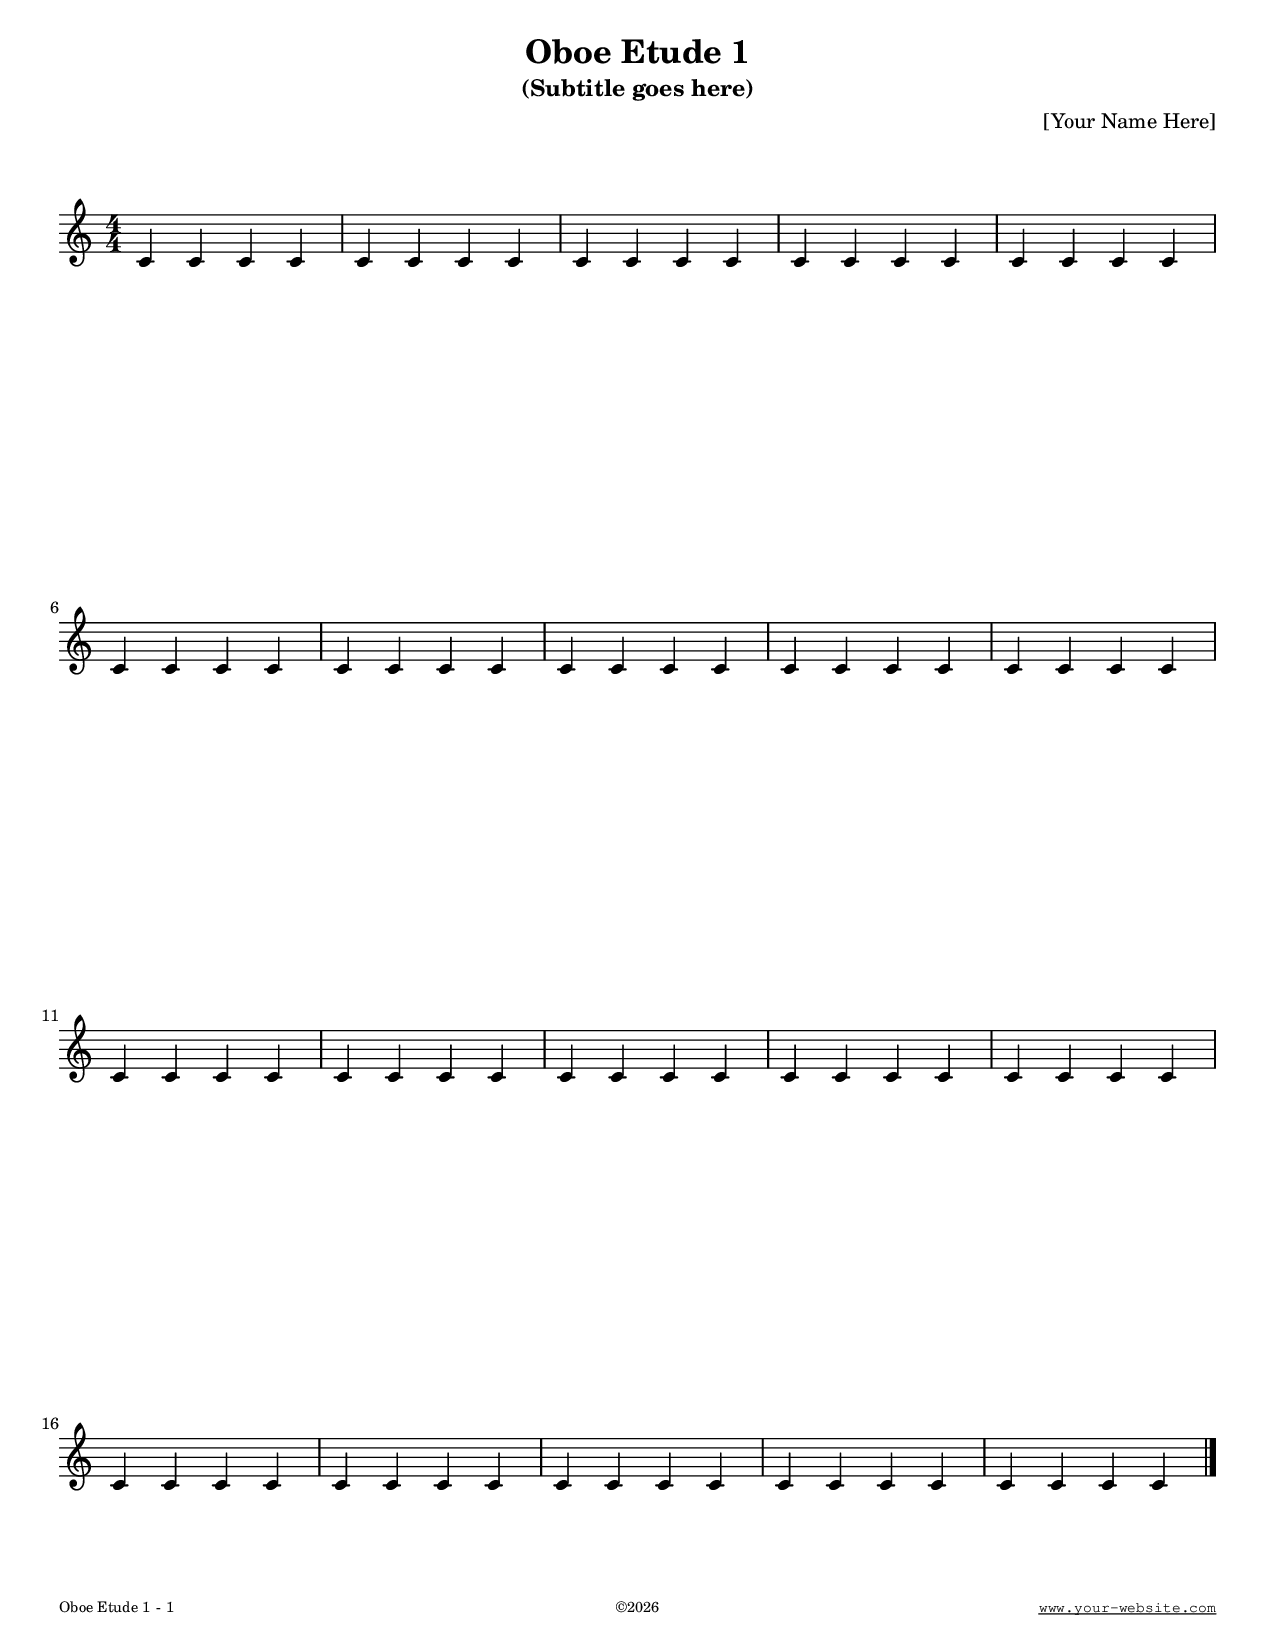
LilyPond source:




tune_title = "Oboe Etude 1"
tune_subtitle = "(Subtitle goes here)"
tune_tempo = "Andante"


\include "../../lilypond_include_files/lilypond_include_file_legit.ily"


% Set to ##t if your score is less than one page:
\paper {
ragged-last-bottom = ##f
ragged-bottom = ##f
}


theChords = \chordmode { \transpose c c { 
\set chordNameExceptions = #chExceptions
\override ParenthesesItem.font-size = #2

}}



theNotes = \transpose c c { \relative c' { 
\set Staff.midiInstrument = "acoustic grand"
\numericTimeSignature
\set Staff.printKeyCancellation = ##f
\override ParenthesesItem.font-size = #5
\override ParenthesesItem.padding = #1
\once \override Score.MetronomeMark #'extra-offset = #'(0.0 . 2.0)
\override Glissando #'style = #' trill


c4 c c c
c c c c 
c c c c 
c c c c

c4 c c c
c c c c 
c c c c 
c c c c

c4 c c c
c c c c 
c c c c 
c c c c

c4 c c c
c c c c 
c c c c 
c c c c

c4 c c c
c c c c 
c c c c 
c c c c \bar "|."

}}




theWords = \lyricmode {
Lyrics lyrics lyrics etc.
}



%{ 
If you want to make a midi file to listen to and check your notes, uncomment the \midi line. Then
comment out the \new ChordNames line, because if you leave it in, Lilypond will generate ugly midi
chords
%}
\score {
<<
\set Score.markFormatter = #format-mark-box-alphabet
\new ChordNames \theChords
\new Voice \with {\consists "Pitch_squash_engraver"} \theNotes
%\addlyrics { \theWords }
>>
\layout {
\context{\Lyrics 
\override LyricText.font-name = #"New Century Schoolbook"
\override LyricText.self-alignment-X = #LEFT
}
}
%\midi {\tempo 4 = 200}
}





